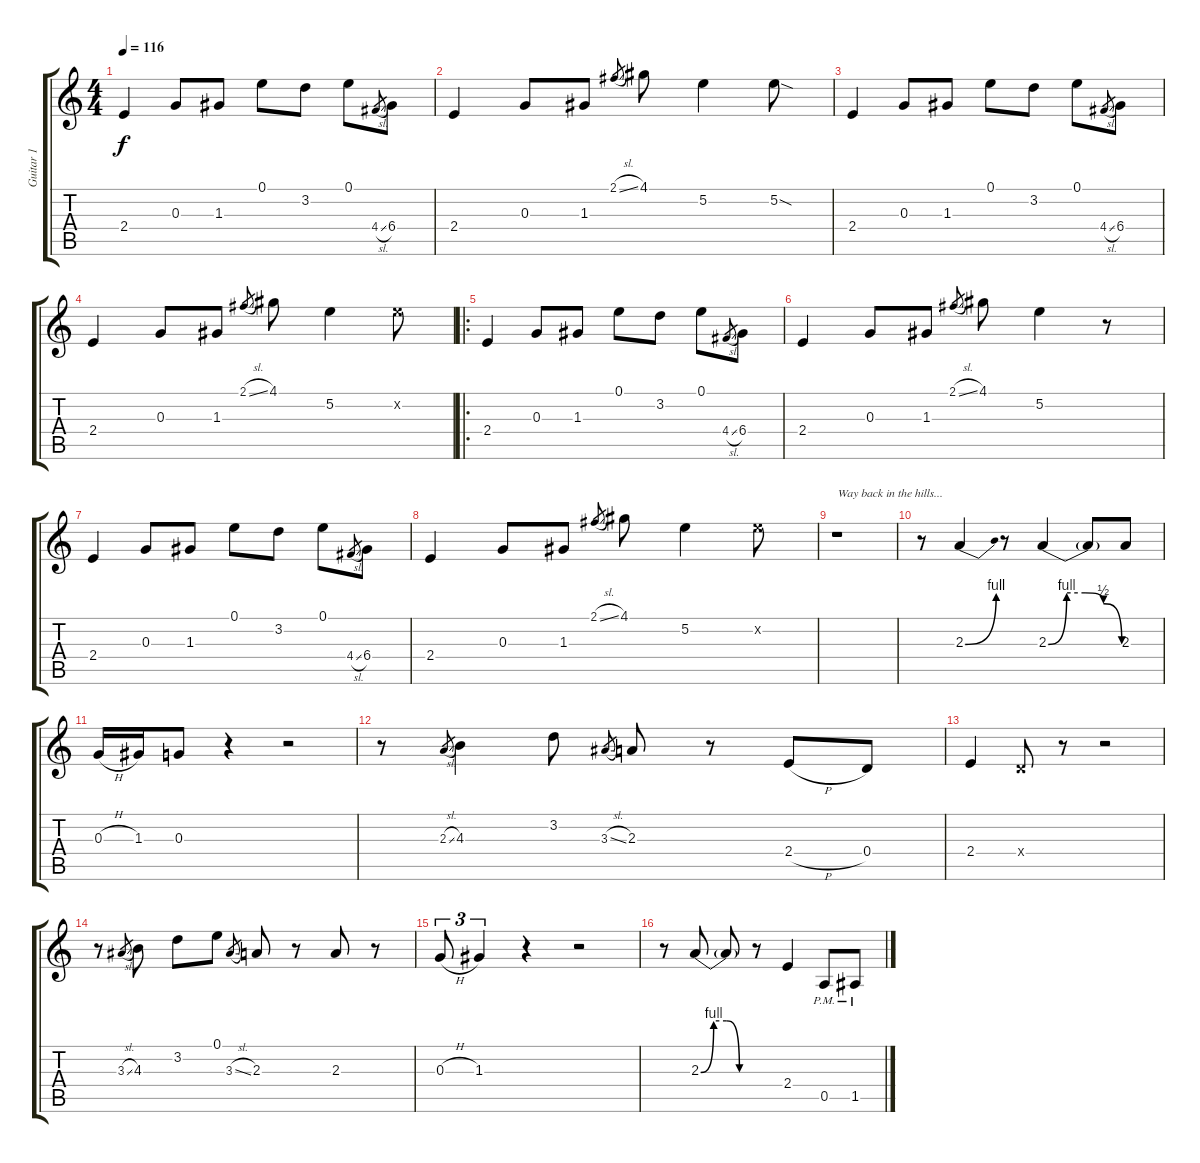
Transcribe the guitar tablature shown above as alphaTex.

\track ("Guitar 1" "Guitar 1") {instrument distortionguitar}
\staff {score tabs}
\tuning (E4 B3 G3 D3 A2 E2) {hide}
\ts (4 4)
\tempo 116
\clef g2
\ks c
2.4.4{dy f instrument distortionguitar} 0.3.8 1.3.8 0.1.8 3.2.8 0.1.8 4.4{sl}.8{gr} 6.4.8 |
2.4.4 0.3.8 1.3.8 2.1{sl}.8{gr} 4.1.8 5.2.4 5.2{sod}.8 |
2.4.4 0.3.8 1.3.8 0.1.8 3.2.8 0.1.8 4.4{sl}.8{gr} 6.4.8 |
2.4.4 0.3.8 1.3.8 2.1{sl}.8{gr} 4.1.8 5.2.4 5.2{x}.8 |
\ro
2.4.4 0.3.8 1.3.8 0.1.8 3.2.8 0.1.8 4.4{sl}.8{gr} 6.4.8 |
2.4.4 0.3.8 1.3.8 2.1{sl}.8{gr} 4.1.8 5.2.4 r.8 |
2.4.4 0.3.8 1.3.8 0.1.8 3.2.8 0.1.8 4.4{sl}.8{gr} 6.4.8 |
2.4.4 0.3.8 1.3.8 2.1{sl}.8{gr} 4.1.8 5.2.4 5.2{x}.8 |
r.1{txt "Way back in the hills..."} |
r.8 2.3{be (bend 0 0 60 4)}.4 r.8 2.3{be (custom 0 0 15 4 30 4 45 2 60 0)}.4 2.3{t}.8 2.3.8 |
0.3{h}.16 1.3.16 0.3.8 r.4 r.2 |
r.8 2.3{sl}.8{gr} 4.3.4 3.2.8 3.3{sl}.8{gr} 2.3.8 r.8 2.4{h}.8 0.4.8 |
2.4.4 0.4{x}.8 r.8 r.2 |
r.8 3.3{sl}.8{gr} 4.3.8 3.2.8 0.1.8 3.3{sl}.8{gr} 2.3.8 r.8 2.3.8 r.8 |
0.3{h}.8{tu (3 2)} 1.3.4{tu (3 2)} r.4 r.2 |
r.8 2.3{be (custom 0 0 15 4 30 4 45 0 60 0)}.8 2.3{t}.8 r.8 2.4.4 0.5{pm}.8 1.5{pm}.8
